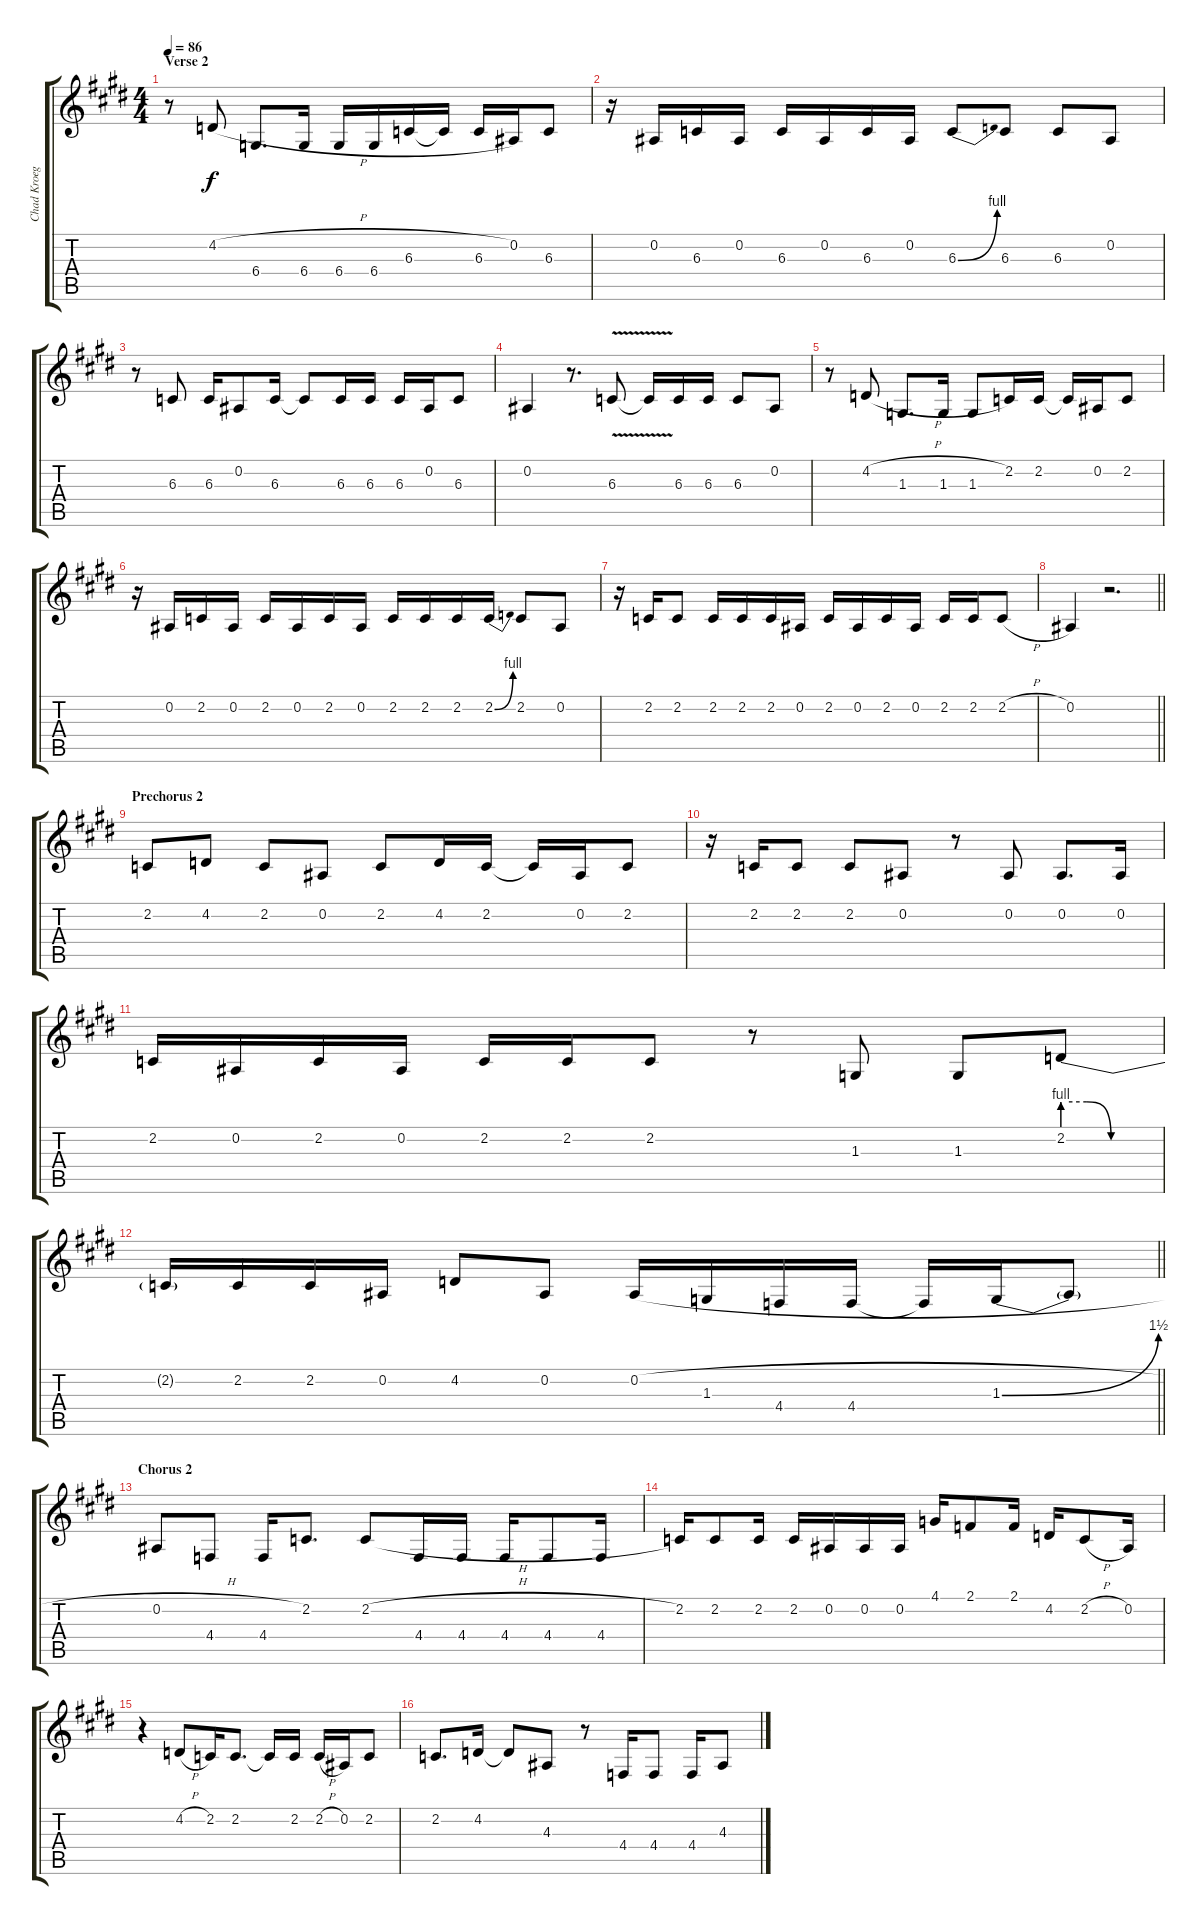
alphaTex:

\track ("Chad Kroeger (Voice)" "Chad Kroeg") {instrument tenorsax}
\staff {score tabs}
\tuning (Eb4 Bb3 Gb3 Db3 Ab2 Eb2) {hide}
\ts (4 4)
\section ("" "Verse 2")
\tempo 86
\clef g2
\ks e
r.8{dy f} 4.2{h}.8 6.4.8{d} 6.4.16 6.4.16 6.4.16 6.3.16 6.3{t}.16 6.3.16 0.2.16 6.3.8 |
r.16 0.2.16 6.3.16 0.2.16 6.3.16 0.2.16 6.3.16 0.2.16 6.3{be (bend 0 0 60 4)}.8 6.3.8 6.3.8 0.2.8 |
r.8 6.3.8 6.3.16 0.2.8 6.3.16 6.3{t}.8 6.3.16 6.3.16 6.3.16 0.2.16 6.3.8 |
0.2.4 r.8{d} 6.3{v}.8 6.3{t}.16 6.3.16 6.3.16 6.3.8 0.2.8 |
r.8 4.2{h}.8 1.3.8{d} 1.3.16 1.3.8 2.2.16 2.2.16 2.2{t}.16 0.2.16 2.2.8 |
r.16 0.2.16 2.2.16 0.2.16 2.2.16 0.2.16 2.2.16 0.2.16 2.2.16 2.2.16 2.2.16 2.2{be (bend 0 0 60 4)}.16 2.2.8 0.2.8 |
r.16 2.2.16 2.2.8 2.2.16 2.2.16 2.2.16 0.2.16 2.2.16 0.2.16 2.2.16 0.2.16 2.2.16 2.2.16 2.2{h}.8 |
\barLineRight lightlight
0.2.4 r.2{d} |
\section ("" "Prechorus 2")
2.2.8 4.2.8 2.2.8 0.2.8 2.2.8 4.2.16 2.2.16 2.2{t}.16 0.2.16 2.2.8 |
r.16 2.2.16 2.2.8 2.2.8 0.2.8 r.8 0.2.8 0.2.8{d} 0.2.16 |
2.2.16 0.2.16 2.2.16 0.2.16 2.2.16 2.2.16 2.2.8 r.8 1.3.8 1.3.8 2.2{be (custom 0 4 15 4 30 0 60 0)}.8 |
\barLineRight lightlight
2.2{t}.16 2.2.16 2.2.16 0.2.16 4.2.8 0.2.8 0.2{h}.16 1.3.16 4.4.16 4.4.16 4.4{t}.16 1.3{be (bend 0 0 60 6)}.16 1.3{t}.8 |
\section ("" "Chorus 2")
0.2{h}.8 4.4.8 4.4.16 2.2.8{d} 2.2{h}.8 4.4.16 4.4.16 4.4.16 4.4.8 4.4.16 |
2.2.16 2.2.8 2.2.16 2.2.16 0.2.16 0.2.16 0.2.16 4.1.16 2.1.8 2.1.16 4.2.16 2.2{h}.8 0.2.16 |
r.4 4.2{h}.8 2.2.16 2.2.8{d} 2.2{t}.16 2.2.16 2.2{h}.16 0.2.16 2.2.8 |
2.2.8{d} 4.2.16 4.2{t}.8 4.3.8 r.8 4.4.16 4.4.8 4.4.16 4.3.8
